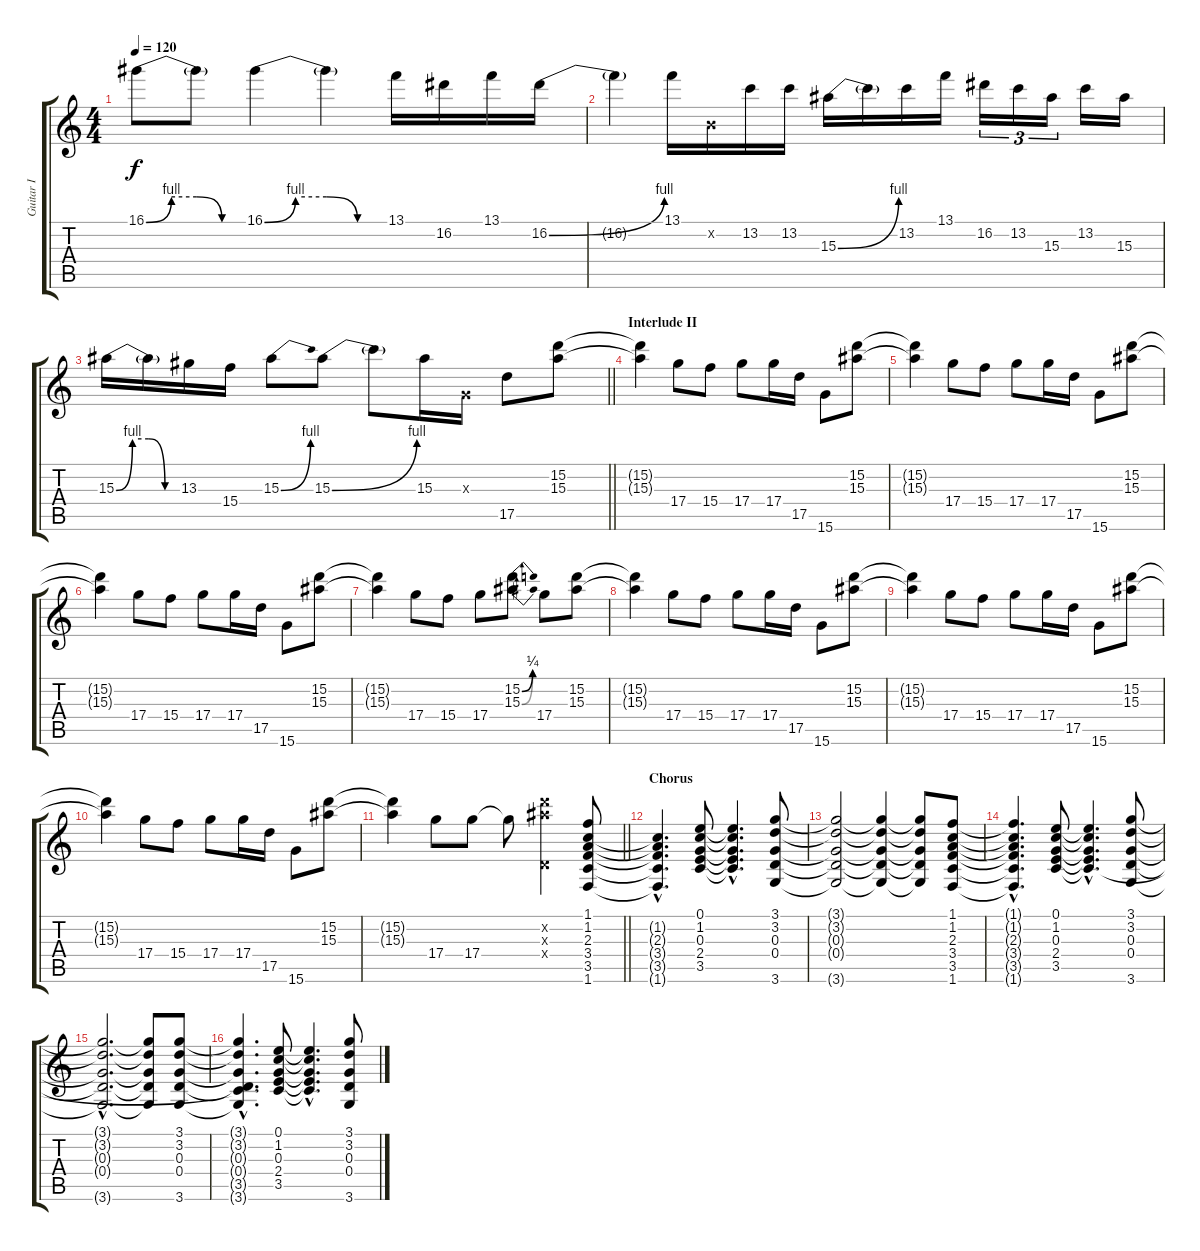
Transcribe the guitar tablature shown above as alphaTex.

\track ("Guitar I" "Guitar I") {instrument distortionguitar}
\staff {score tabs}
\tuning (E4 B3 G3 D3 A2 E2) {hide}
\ts (4 4)
\tempo 120
\clef g2
\ks c
16.1{be (custom 0 0 15 4 30 4 45 0 60 0)}.8{dy f} 16.1{t}.8 16.1{be (custom 0 0 15 4 30 4 45 0 60 0)}.4 16.1{t}.4 13.1.16 16.2.16 13.1.16 16.2{be (bend 0 0 60 4)}.16 |
16.2{t}.4 13.1.16 0.2{x}.16 13.2.16 13.2.16 15.3{be (bend 0 0 60 4)}.16 15.3{t}.16 13.2.16 13.1.16 16.2.16{tu (3 2)} 13.2.16{tu (3 2)} 15.3.16{tu (3 2)} 13.2.16 15.3.16 |
\barLineRight lightlight
15.3{be (custom 0 0 15 4 30 4 45 0 60 0)}.16 15.3{t}.16 13.3.16 15.4.16 15.3{be (bend 0 0 60 4)}.8 15.3{be (bend 0 0 60 4)}.8 15.3{t}.8 15.3.16 0.3{x}.16 17.5.8 (15.2 15.3).8 |
\section ("" "Interlude II")
(15.2{t} 15.3{t}).4 17.4.8 15.4.8 17.4.8 17.4.16 17.5.16 15.6.8 (15.2 15.3).8 |
(15.2{t} 15.3{t}).4 17.4.8 15.4.8 17.4.8 17.4.16 17.5.16 15.6.8 (15.2 15.3).8 |
(15.2{t} 15.3{t}).4 17.4.8 15.4.8 17.4.8 17.4.16 17.5.16 15.6.8 (15.2 15.3).8 |
(15.2{t} 15.3{t}).4 17.4.8 15.4.8 17.4.8 (15.2{be (bend 0 0 60 1)} 15.3{be (bend 0 0 60 1)}).8 17.4.8 (15.2 15.3).8 |
(15.2{t} 15.3{t}).4 17.4.8 15.4.8 17.4.8 17.4.16 17.5.16 15.6.8 (15.2 15.3).8 |
(15.2{t} 15.3{t}).4 17.4.8 15.4.8 17.4.8 17.4.16 17.5.16 15.6.8 (15.2 15.3).8 |
(15.2{t} 15.3{t}).4 17.4.8 15.4.8 17.4.8 17.4.16 17.5.16 15.6.8 (15.2 15.3).8 |
\barLineRight lightlight
(15.2{t} 15.3{t}).4 17.4.8 17.4.8 17.4{t}.8 (15.2{x} 15.3{x} 0.4{x}).4 (1.1 1.2 2.3 3.4 3.5 1.6).8 |
\section ("" "Chorus")
(1.2{hac t} 2.3{hac t} 3.4{hac t} 3.5{hac t} 1.6{hac t}).4{d} (0.1 1.2 0.3 2.4 3.5).8 (0.1{hac t} 1.2{hac t} 0.3{hac t} 2.4{hac t} 3.5{hac t}).4{d} (3.1 3.2 0.3 0.4 3.6).8 |
(3.1{t} 3.2{t} 0.3{t} 0.4{t} 3.6{t}).2 (3.1{t} 3.2{t} 0.3{t} 0.4{t} 3.6{t}).4 (3.1{t} 3.2{t} 0.3{t} 0.4{t} 3.6{t}).8 (1.1 1.2 2.3 3.4 3.5 1.6).8 |
(1.1{hac t} 1.2{hac t} 2.3{hac t} 3.4{hac t} 3.5{hac t} 1.6{hac t}).4{d} (0.1 1.2 0.3 2.4 3.5).8 (0.1{hac t} 1.2{hac t} 0.3{hac t} 2.4{hac t} 3.5{hac t}).4{d} (3.1 3.2 0.3 0.4 3.6).8 |
(3.1{hac t} 3.2{hac t} 0.3{hac t} 0.4{hac t} 3.6{hac t}).2{d} (3.1{t} 3.2{t} 0.3{t} 0.4{t} 3.6{t}).8 (3.1 3.2 0.3 0.4 3.6).8 |
(3.1{hac t} 3.2{hac t} 0.3{hac t} 0.4{hac t} 3.5{hac t} 3.6{hac t}).4{d} (0.1 1.2 0.3 2.4 3.5).8 (0.1{hac t} 1.2{hac t} 0.3{hac t} 2.4{hac t} 3.5{hac t}).4{d} (3.1 3.2 0.3 0.4 3.6).8
